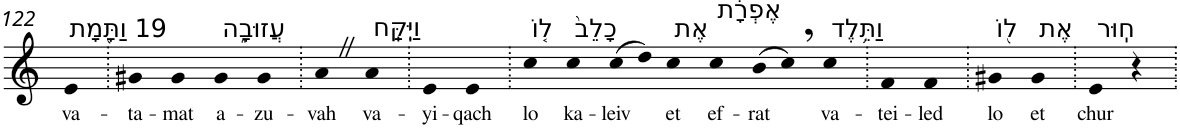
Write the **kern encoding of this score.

**kern	**text
*part1	*part1
*staff1	*staff1
*I"Piano	*
*I'Pno	*
!!LO:PB:g=z
*clefG2	*
*k[]	*
=122	=122
!LO:TX:a:t=19 וַתָּ֖מָת	!
!	!LO:LY:b
4e	va-
=123.	=123.
!	!LO:LY:b
4g#X	-ta-
!	!LO:LY:b
4g#	-mat
!LO:TX:a:t=עֲזוּבָ֑ה	!
!	!LO:LY:b
4g#	a-
!	!LO:LY:b
4g#	-zu-
=124.	=124.
!	!LO:LY:b
4aZ	-vah
!LO:TX:a:t=וַיִּֽקַּֽח	!
!	!LO:LY:b
4a	va-
=125.	=125.
!	!LO:LY:b
4e	-yi-
!	!LO:LY:b
4e	-qach
=126.	=126.
!LO:TX:a:t=ל֤וֹ	!
!	!LO:LY:b
4cc	lo
!LO:TX:a:t=כָלֵב֙	!
!	!LO:LY:b
4cc	ka-
!	!LO:LY:b
(>8cc	-leiv
8dd)	.
!LO:TX:a:t=אֶת	!
!	!LO:LY:b
4cc	et
!LO:TX:a:t=אֶפְרָ֔ת	!
!	!LO:LY:b
4cc	ef-
!	!LO:LY:b
(>8b	-rat
8cc,)	.
!LO:TX:a:t=וַתֵּ֥לֶד	!
!	!LO:LY:b
4cc	va-
=127.	=127.
!	!LO:LY:b
4f	-tei-
!	!LO:LY:b
4f	-led
=128.	=128.
!LO:TX:a:t=ל֖וֹ	!
!	!LO:LY:b
4g#X	lo
!LO:TX:a:t=אֶת	!
!	!LO:LY:b
4g#	et
=129.	=129.
!LO:TX:a:t=חֽוּר	!
!	!LO:LY:b
4e	chur
4r	.
=.	=.
*-	*-
